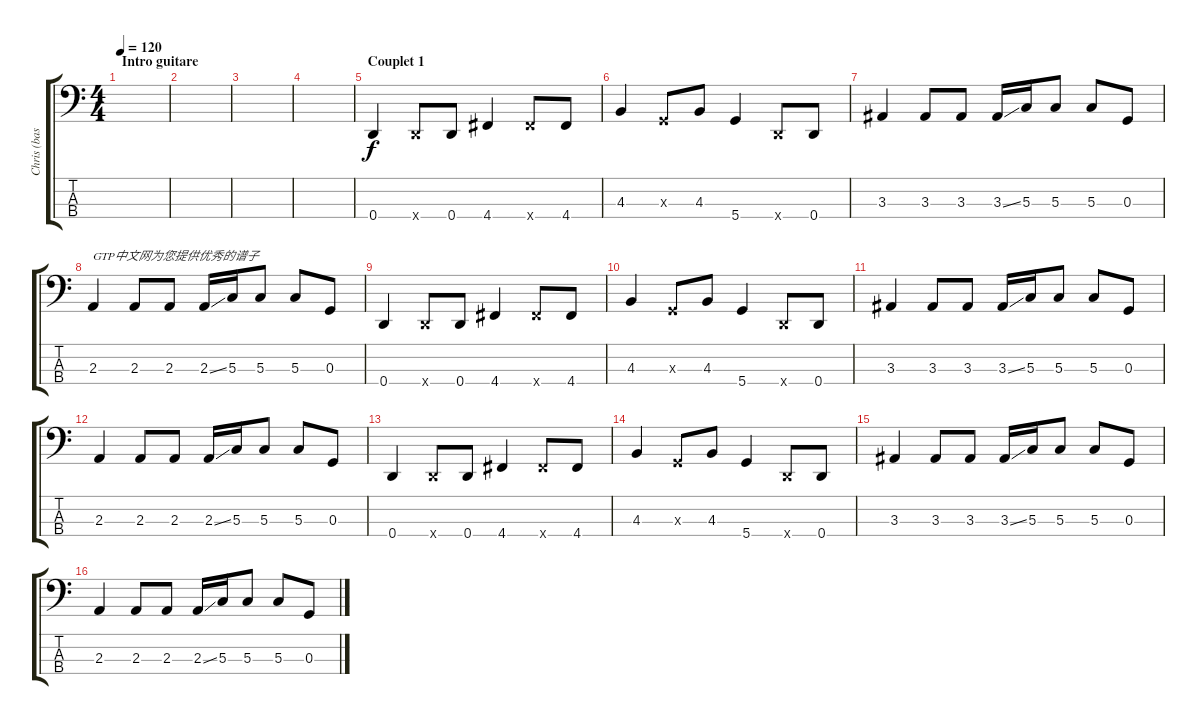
\track ("Chris (basse)" "Chris (bas") {instrument slapbass2}
\staff {score tabs}
\tuning (F2 C2 G1 D1) {hide}
\ts (4 4)
\section ("" "Intro guitare")
\tempo 120
\clef f4
\ks c
|
|
|
|
\section ("" "Couplet 1")
0.4.4 0.4{x}.8 0.4.8 4.4.4 4.4{x}.8 4.4.8 |
4.3.4 0.3{x}.8 4.3.8 5.4.4 0.4{x}.8 0.4.8 |
3.3.4 3.3.8 3.3.8 3.3{ss}.16 5.3.16 5.3.8 5.3.8 0.3.8 |
2.3.4{txt "GTP中文网为您提供优秀的谱子"} 2.3.8 2.3.8 2.3{ss}.16 5.3.16 5.3.8 5.3.8 0.3.8 |
0.4.4 0.4{x}.8 0.4.8 4.4.4 4.4{x}.8 4.4.8 |
4.3.4 0.3{x}.8 4.3.8 5.4.4 0.4{x}.8 0.4.8 |
3.3.4 3.3.8 3.3.8 3.3{ss}.16 5.3.16 5.3.8 5.3.8 0.3.8 |
2.3.4 2.3.8 2.3.8 2.3{ss}.16 5.3.16 5.3.8 5.3.8 0.3.8 |
0.4.4 0.4{x}.8 0.4.8 4.4.4 4.4{x}.8 4.4.8 |
4.3.4 0.3{x}.8 4.3.8 5.4.4 0.4{x}.8 0.4.8 |
3.3.4 3.3.8 3.3.8 3.3{ss}.16 5.3.16 5.3.8 5.3.8 0.3.8 |
2.3.4 2.3.8 2.3.8 2.3{ss}.16 5.3.16 5.3.8 5.3.8 0.3.8
